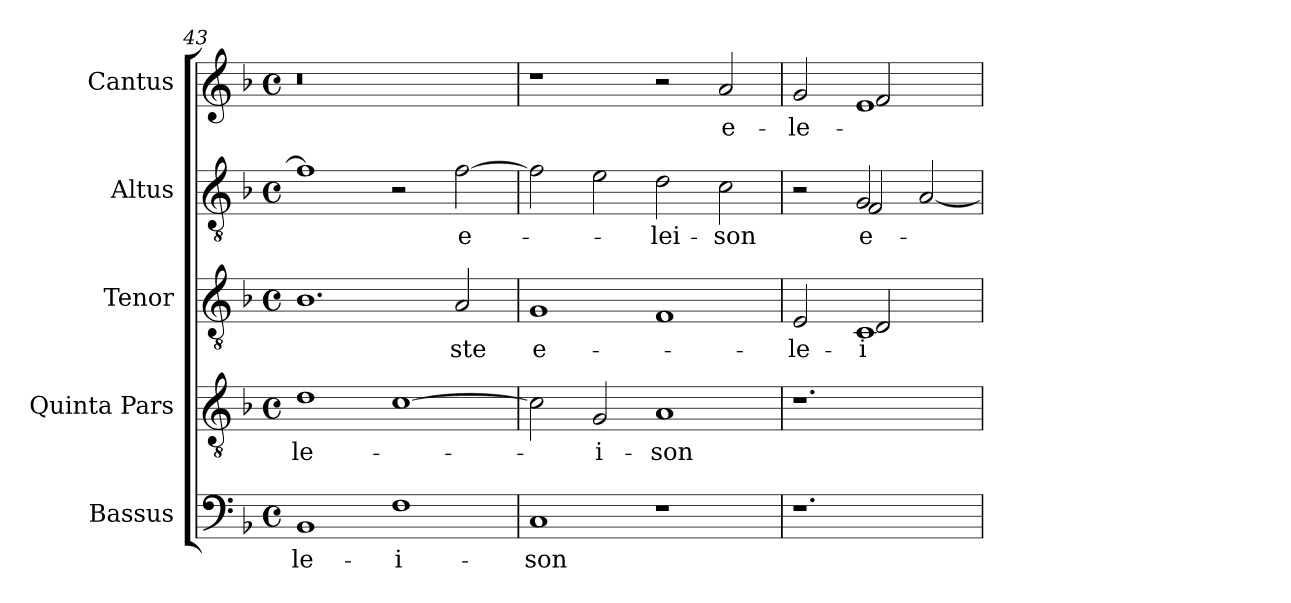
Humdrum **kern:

**kern	**text	**kern	**text	**kern	**text	**kern	**text	**kern	**text
*part5	*part5	*part4	*part4	*part3	*part3	*part2	*part2	*part1	*part1
*staff5	*staff5	*staff4	*staff4	*staff3	*staff3	*staff2	*staff2	*staff1	*staff1
*I"Bassus	*	*I"Quinta Pars	*	*I"Tenor	*	*I"Altus	*	*I"Cantus	*
*I'B.	*	*I'Q.P.	*	*I'T.	*	*I'A.	*	*I'C.	*
*clefF4	*	*clefGv2	*	*clefGv2	*	*clefGv2	*	*clefG2	*
*k[b-]	*	*k[b-]	*	*k[b-]	*	*k[b-]	*	*k[b-]	*
*F:	*	*F:	*	*F:	*	*F:	*	*F:	*
*M4/4	*	*M4/4	*	*M4/4	*	*M4/4	*	*M4/4	*
*met(c)	*	*met(c)	*	*met(c)	*	*met(c)	*	*met(c)	*
=43	=43	=43	=43	=43	=43	=43	=43	=43	=43
!	!LO:LY:b:cj	!	!LO:LY:b:cj	!	!	!	!	!	!
1BB-	-le-	1d	-le-	1.B-	.	1f]	.	0r	.
!	!LO:LY:b:cj	!	!	!	!	!	!	!	!
1F	-i-	[>1c	.	.	.	2r	.	.	.
!	!	!	!	!	!LO:LY:b:cj	!	!LO:LY:b:rj	!	!
.	.	.	.	2A/	-ste	[>2f\	e-	.	.
=44	=44	=44	=44	=44	=44	=44	=44	=44	=44
!	!LO:LY:b:cj	!	!	!	!LO:LY:b:cj	!	!	!	!
1C	-son	2c\]	.	1G	e-	2f\]	.	1r	.
!	!	!	!LO:LY:b:cj	!	!	!	!	!	!
.	.	2G/	-i-	.	.	2e\	.	.	.
!	!	!	!LO:LY:b:cj	!	!	!	!LO:LY:b:cj	!	!
1r	.	1A	-son	1F	.	2d\	-lei-	2r	.
!	!	!	!	!	!	!	!LO:LY:b:cj	!	!LO:LY:b:cj
.	.	.	.	.	.	2c\	-son	2a/	e-
!!LO:LB:g=z
=45	=45	=45	=45	=45	=45	=45	=45	=45	=45
!	!	!	!	!	!LO:LY:b:cj	!	!	!	!LO:LY:b:cj
*	*	*	*	*^	*	*^	*	*^	*
1.r	.	1.r	.	2E/	2ryy	-le-	2r	2ryy	.	2g/	2ryy	-le-
!	!	!	!	!	!	!LO:LY:b:cj	!	!	!	!	!	!
!	!	!	!	!	!	!LO:LY:b:cj	!	!	!LO:LY:b:rj	!	!	!
.	.	.	.	1C	2D/	-i-	2G/	2F/	e-	1e	2f/	.
.	.	.	.	.	2ryy	.	[<2A/	2ryy	.	.	2ryy	.
*	*	*	*	*v	*v	*	*	*	*	*v	*v	*
*	*	*	*	*	*	*v	*v	*	*	*
=	=	=	=	=	=	=	=	=	=
*-	*-	*-	*-	*-	*-	*-	*-	*-	*-
